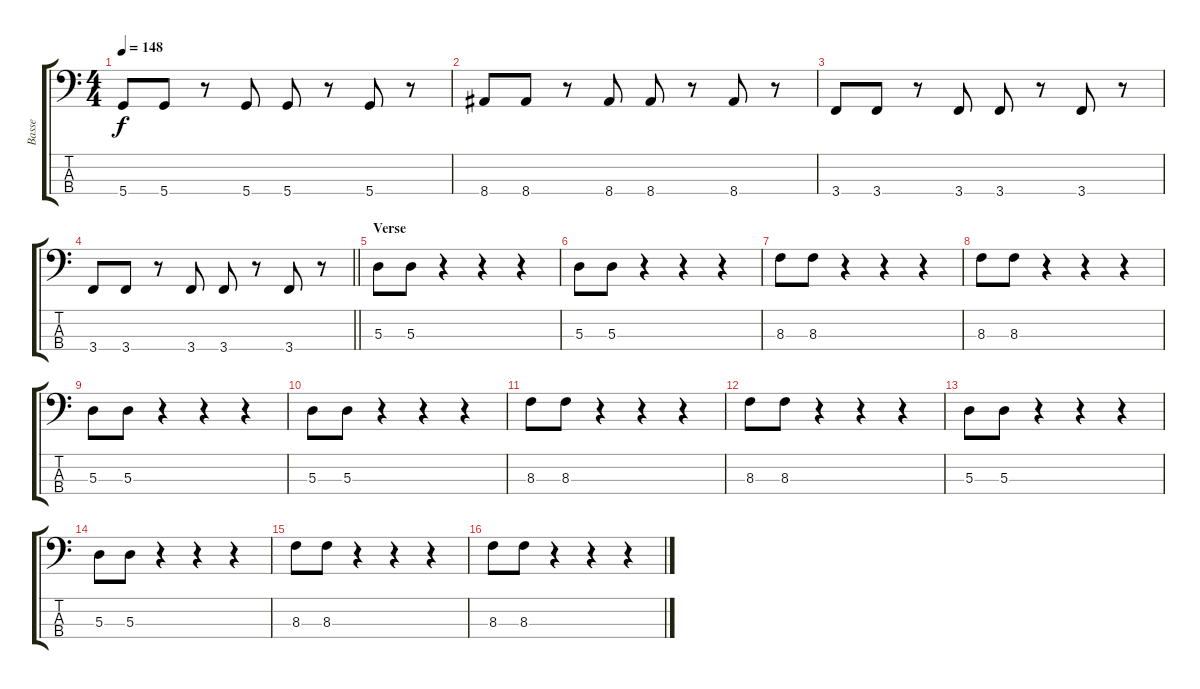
\track ("Basse" "Basse") {instrument electricbassfinger}
\staff {score tabs}
\tuning (G2 D2 A1 D1) {hide}
\ts (4 4)
\tempo 148
\clef f4
\ks c
5.4.8{dy f} 5.4.8 r.8 5.4.8 5.4.8 r.8 5.4.8 r.8 |
8.4.8 8.4.8 r.8 8.4.8 8.4.8 r.8 8.4.8 r.8 |
3.4.8 3.4.8 r.8 3.4.8 3.4.8 r.8 3.4.8 r.8 |
\barLineRight lightlight
3.4.8 3.4.8 r.8 3.4.8 3.4.8 r.8 3.4.8 r.8 |
\section ("" "Verse")
5.3.8 5.3.8 r.4 r.4 r.4 |
5.3.8 5.3.8 r.4 r.4 r.4 |
8.3.8 8.3.8 r.4 r.4 r.4 |
8.3.8 8.3.8 r.4 r.4 r.4 |
5.3.8 5.3.8 r.4 r.4 r.4 |
5.3.8 5.3.8 r.4 r.4 r.4 |
8.3.8 8.3.8 r.4 r.4 r.4 |
8.3.8 8.3.8 r.4 r.4 r.4 |
5.3.8 5.3.8 r.4 r.4 r.4 |
5.3.8 5.3.8 r.4 r.4 r.4 |
8.3.8 8.3.8 r.4 r.4 r.4 |
8.3.8 8.3.8 r.4 r.4 r.4
